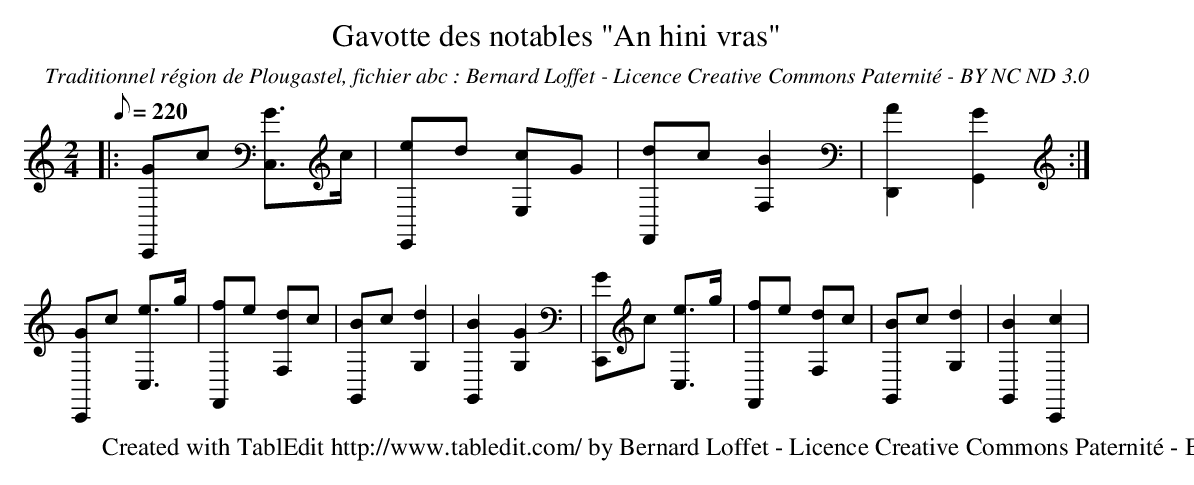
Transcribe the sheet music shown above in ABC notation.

X:1
T:Gavotte des notables "An hini vras"
C:Traditionnel région de Plougastel, fichier abc : Bernard Loffet - Licence Creative Commons Paternité - BY NC ND 3.0
L:1/8
Q:220
M:2/4
K:C
|: [GC,,]c [G3/2C,3/2]c/ | [eE,,]d [cE,]G | [dF,,]c [B2F,2] | [A2D,,2] [G2G,,2] :| [GC,,]c [e3/2C,3/2]g/ | \
 [fF,,]e [dF,]c | [BG,,]c [d2G,2] | [B2G,,2] [G2G,2] | [GC,,]c [e3/2C,3/2]g/ | [fF,,]e [dF,]c | \
 [BG,,]c [d2G,2] | [B2G,,2] [c2C,,2] | \
W:Created with TablEdit http://www.tabledit.com/ by Bernard Loffet - Licence Creative Commons Paternité - BY NC ND 3.0
